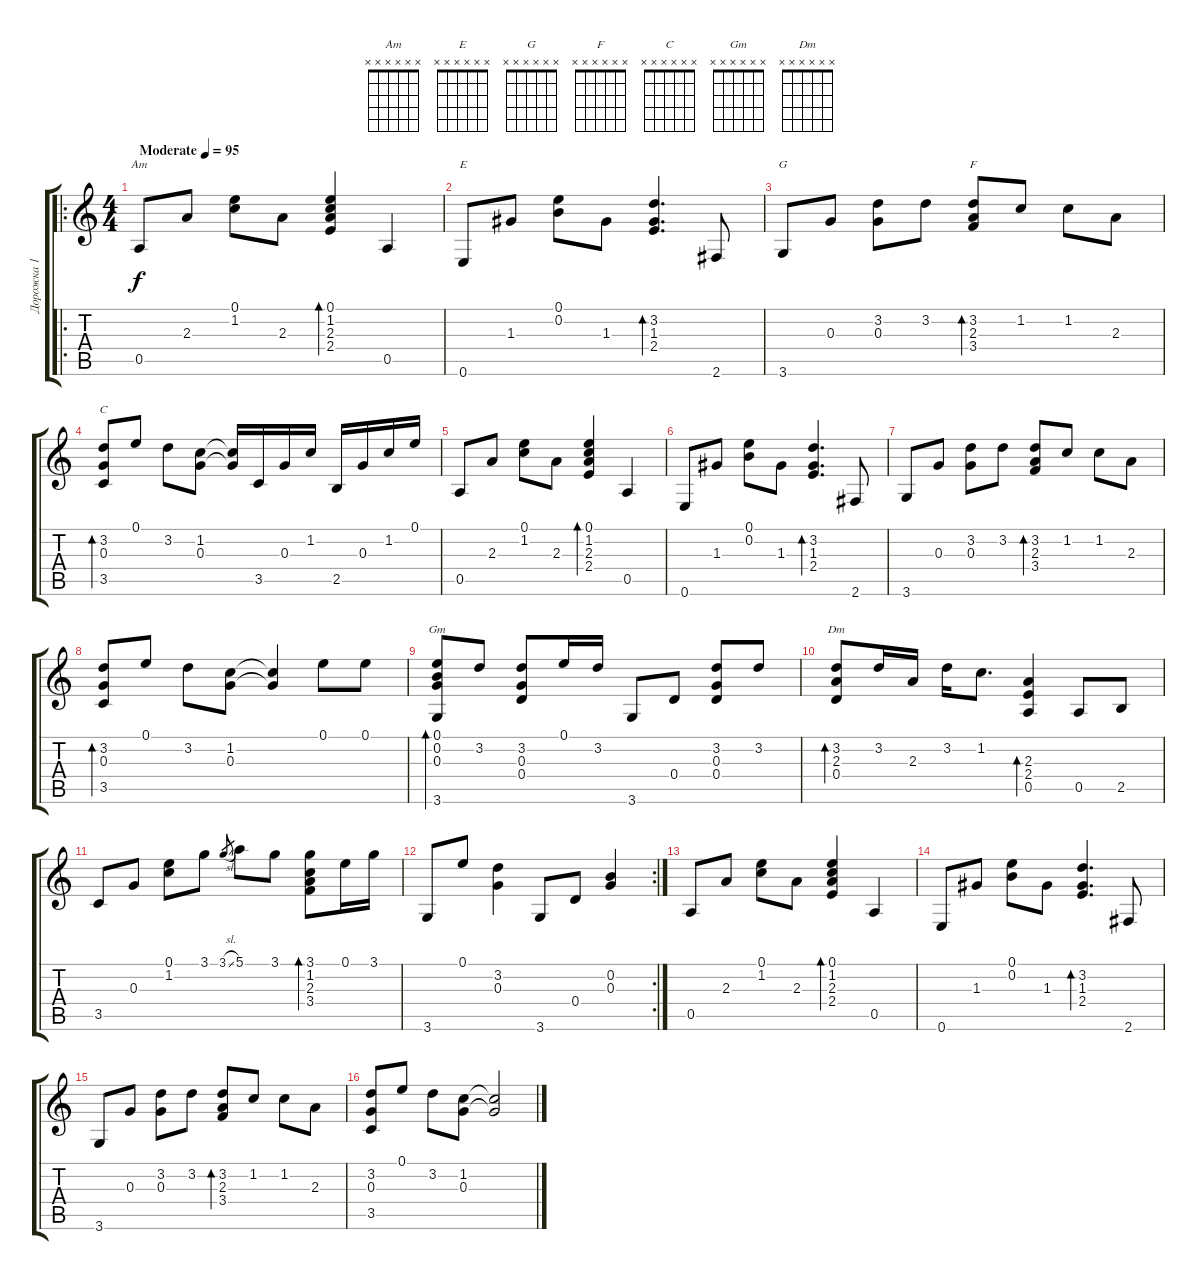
\track ("Дорожка 1" "Дорожка 1") {instrument acousticguitarsteel}
\staff {score tabs}
\tuning (E4 B3 G3 D3 A2 E2) {hide}
\chord ("Am" x x x x x x)
\chord ("E" x x x x x x)
\chord ("G" x x x x x x)
\chord ("F" x x x x x x)
\chord ("C" x x x x x x)
\chord ("Gm" x x x x x x)
\chord ("Dm" x x x x x x)
\ro
\ts (4 4)
\tempo (95 "Moderate")
\clef g2
\ks c
0.5.8{ch "Am" dy f instrument acousticguitarsteel} 2.3.8 (0.1 1.2).8 2.3.8 (0.1 1.2 2.3 2.4).4{bd 240} 0.5.4 |
0.6.8{ch "E"} 1.3.8 (0.1 0.2).8 1.3.8 (3.2 1.3 2.4).4{d bd 240} 2.6.8 |
3.6.8{ch "G"} 0.3.8 (3.2 0.3).8 3.2.8 (3.2 2.3 3.4).8{bd 240 ch "F"} 1.2.8 1.2.8 2.3.8 |
(3.2 0.3 3.5).8{bd 240 ch "C"} 0.1.8 3.2.8 (1.2 0.3).8 (1.2{t} 0.3{t}).16 3.5.16 0.3.16 1.2.16 2.5.16 0.3.16 1.2.16 0.1.16 |
0.5.8 2.3.8 (0.1 1.2).8 2.3.8 (0.1 1.2 2.3 2.4).4{bd 240} 0.5.4 |
0.6.8 1.3.8 (0.1 0.2).8 1.3.8 (3.2 1.3 2.4).4{d bd 240} 2.6.8 |
3.6.8 0.3.8 (3.2 0.3).8 3.2.8 (3.2 2.3 3.4).8{bd 240} 1.2.8 1.2.8 2.3.8 |
(3.2 0.3 3.5).8{bd 240} 0.1.8 3.2.8 (1.2 0.3).8 (1.2{t} 0.3{t}).4 0.1.8 0.1.8 |
(0.1 0.2 0.3 3.6).8{bd 240 ch "Gm"} 3.2.8 (3.2 0.3 0.4).8 0.1.16 3.2.16 3.6.8 0.4.8 (3.2 0.3 0.4).8 3.2.8 |
(3.2 2.3 0.4).8{bd 240 ch "Dm"} 3.2.16 2.3.16 3.2.16 1.2.8{d} (2.3 2.4 0.5).4{bd 240} 0.5.8 2.5.8 |
3.5.8 0.3.8 (0.1 1.2).8 3.1.8 3.1{sl}.8{gr} 5.1.8 3.1.8 (3.1 1.2 2.3 3.4).8{bd 240} 0.1.16 3.1.16 |
\rc 2
3.6.8 0.1.8 (3.2 0.3).4 3.6.8 0.4.8 (0.2 0.3).4 |
0.5.8 2.3.8 (0.1 1.2).8 2.3.8 (0.1 1.2 2.3 2.4).4{bd 240} 0.5.4 |
0.6.8 1.3.8 (0.1 0.2).8 1.3.8 (3.2 1.3 2.4).4{d bd 240} 2.6.8 |
3.6.8 0.3.8 (3.2 0.3).8 3.2.8 (3.2 2.3 3.4).8{bd 240} 1.2.8 1.2.8 2.3.8 |
(3.2 0.3 3.5).8 0.1.8 3.2.8 (1.2 0.3).8 (1.2{t} 0.3{t}).2
